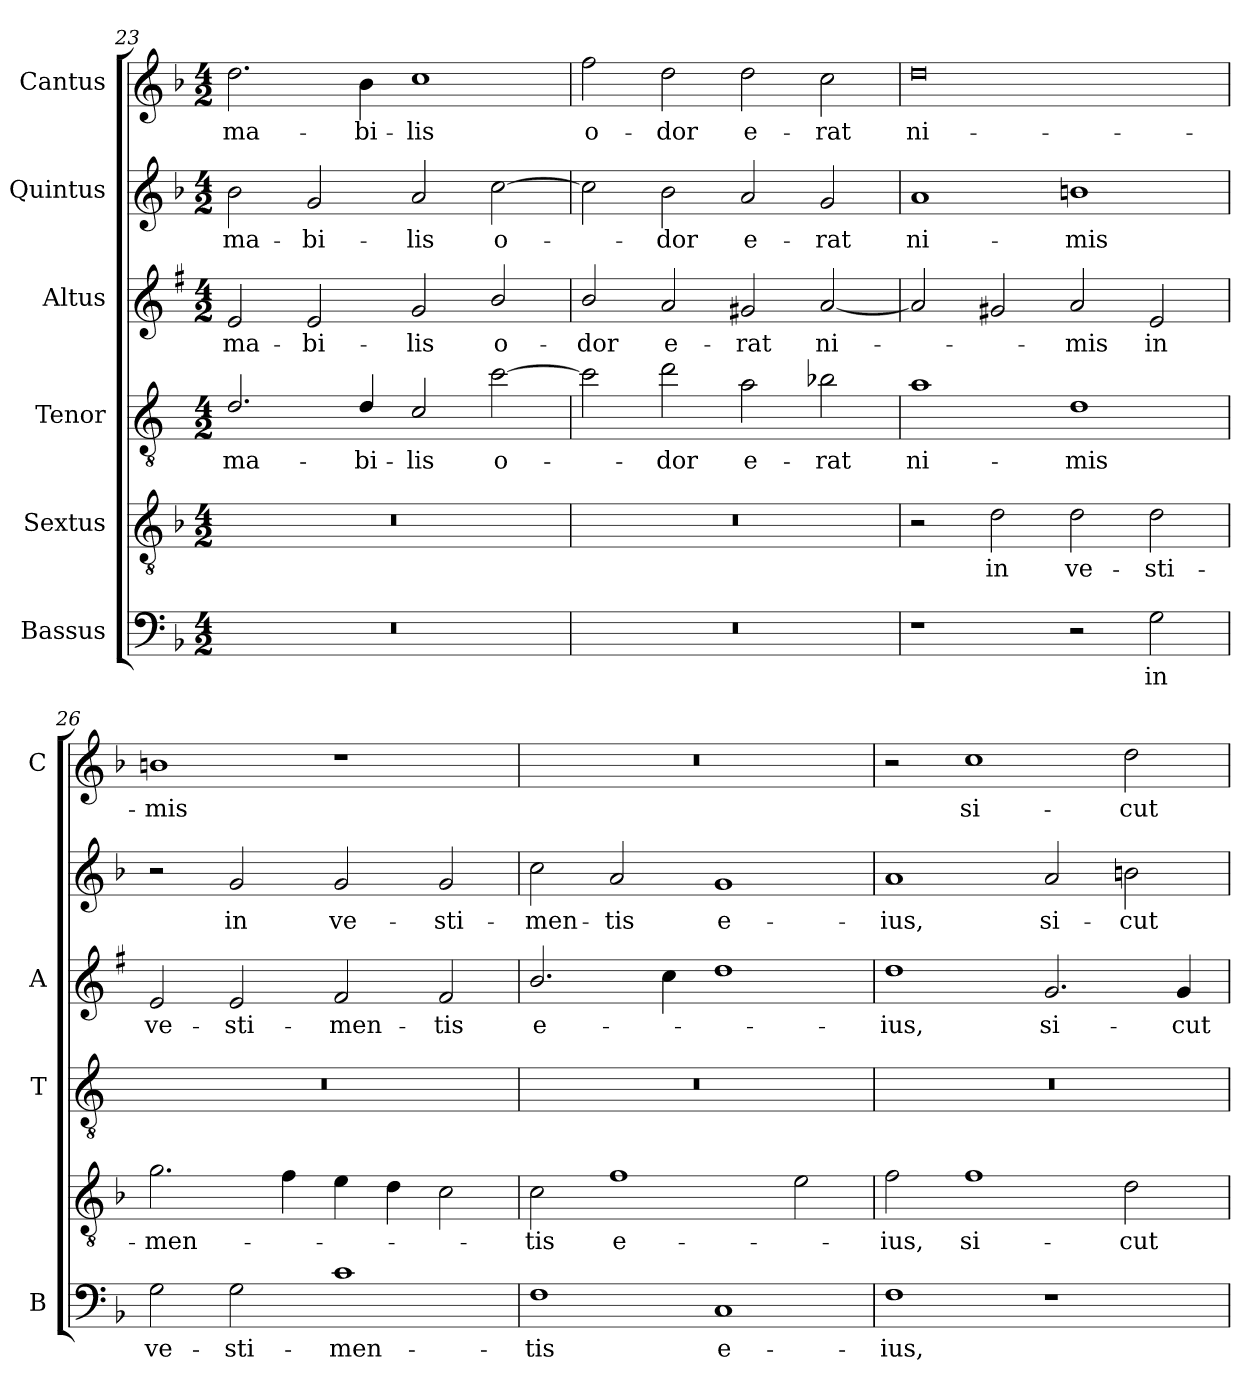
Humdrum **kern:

**kern	**text	**kern	**text	**kern	**text	**kern	**text	**kern	**text	**kern	**text
*part6	*part6	*part5	*part5	*part4	*part4	*part3	*part3	*part2	*part2	*part1	*part1
*staff6	*staff6	*staff5	*staff5	*staff4	*staff4	*staff3	*staff3	*staff2	*staff2	*staff1	*staff1
*I"Bassus	*	*I"Sextus	*	*I"Tenor	*	*I"Altus	*	*I"Quintus	*	*I"Cantus	*
*I'B	*	*	*	*I'T	*	*I'A	*	*	*	*I'C	*
*clefF4	*	*clefGv2	*	*clefGv2	*	*clefG2	*	*clefG2	*	*clefG2	*
*	*	*	*	*ITrd4c7	*	*ITrd1c2	*	*	*	*	*
*k[b-]	*	*k[b-]	*	*k[b-]	*	*k[b-]	*	*k[b-]	*	*k[b-]	*
*F:	*	*F:	*	*F:	*	*F:	*	*F:	*	*F:	*
*M4/2	*	*M4/2	*	*M4/2	*	*M4/2	*	*M4/2	*	*M4/2	*
=23	=23	=23	=23	=23	=23	=23	=23	=23	=23	=23	=23
!	!	!	!	!	!LO:LY:b	!	!LO:LY:b	!	!LO:LY:b	!	!LO:LY:b
0r	.	0r	.	2.G/	-ma-	2d/	-ma-	2b-\	-ma-	2.dd\	-ma-
!	!	!	!	!	!	!	!LO:LY:b	!	!LO:LY:b	!	!
.	.	.	.	.	.	2d/	-bi-	2g/	-bi-	.	.
!	!	!	!	!	!LO:LY:b	!	!	!	!	!	!LO:LY:b
.	.	.	.	4G/	-bi-	.	.	.	.	4b-\	-bi-
!	!	!	!	!	!LO:LY:b	!	!LO:LY:b	!	!LO:LY:b	!	!LO:LY:b
.	.	.	.	2F/	-lis	2f/	-lis	2a/	-lis	1cc	-lis
!	!	!	!	!	!LO:LY:b	!	!LO:LY:b	!	!LO:LY:b	!	!
.	.	.	.	[2f\	o-	2a/	o-	[2cc\	o-	.	.
=24	=24	=24	=24	=24	=24	=24	=24	=24	=24	=24	=24
!	!	!	!	!	!	!	!LO:LY:b	!	!	!	!LO:LY:b
0r	.	0r	.	2f\]	.	2a/	-dor	2cc\]	.	2ff\	o-
!	!	!	!	!	!LO:LY:b	!	!LO:LY:b	!	!LO:LY:b	!	!LO:LY:b
.	.	.	.	2g\	-dor	2g/	e-	2b-\	-dor	2dd\	-dor
!	!	!	!	!	!LO:LY:b	!	!LO:LY:b	!	!LO:LY:b	!	!LO:LY:b
.	.	.	.	2d\	e-	2f#X/	-rat	2a/	e-	2dd\	e-
!	!	!	!	!	!LO:LY:b	!	!LO:LY:b	!	!LO:LY:b	!	!LO:LY:b
.	.	.	.	2e-X\	-rat	[2g/	ni-	2g/	-rat	2cc\	-rat
=25	=25	=25	=25	=25	=25	=25	=25	=25	=25	=25	=25
!	!	!	!	!	!LO:LY:b	!	!	!	!LO:LY:b	!	!LO:LY:b
1r	.	2r	.	1d	ni-	2g/]	.	1a	ni-	0dd	ni-
!	!	!	!LO:LY:b	!	!	!	!	!	!	!	!
.	.	2d\	in	.	.	2f#X/	.	.	.	.	.
!	!	!	!LO:LY:b	!	!LO:LY:b	!	!LO:LY:b	!	!LO:LY:b	!	!
2r	.	2d\	ve-	1G	-mis	2g/	-mis	1bn	-mis	.	.
!	!LO:LY:b	!	!LO:LY:b	!	!	!	!LO:LY:b	!	!	!	!
2G\	in	2d\	-sti-	.	.	2d/	in	.	.	.	.
=26	=26	=26	=26	=26	=26	=26	=26	=26	=26	=26	=26
!	!LO:LY:b	!	!LO:LY:b	!	!	!	!LO:LY:b	!	!	!	!LO:LY:b
2G\	ve-	2.g\	-men-	0r	.	2d/	ve-	2r	.	1bn	-mis
!	!LO:LY:b	!	!	!	!	!	!LO:LY:b	!	!LO:LY:b	!	!
2G\	-sti-	.	.	.	.	2d/	-sti-	2g/	in	.	.
.	.	4f\	.	.	.	.	.	.	.	.	.
!	!LO:LY:b	!	!	!	!	!	!LO:LY:b	!	!LO:LY:b	!	!
1c	-men-	4e\	.	.	.	2e/	-men-	2g/	ve-	1r	.
.	.	4d\	.	.	.	.	.	.	.	.	.
!	!	!	!	!	!	!	!LO:LY:b	!	!LO:LY:b	!	!
.	.	2c\	.	.	.	2e/	-tis	2g/	-sti-	.	.
!!LO:PB:g=z
=27	=27	=27	=27	=27	=27	=27	=27	=27	=27	=27	=27
!	!LO:LY:b	!	!LO:LY:b	!	!	!	!LO:LY:b	!	!LO:LY:b	!	!
1F	-tis	2c\	-tis	0r	.	2.a/	e-	2cc\	-men-	0r	.
!	!	!	!LO:LY:b	!	!	!	!	!	!LO:LY:b	!	!
.	.	1f	e-	.	.	.	.	2a/	-tis	.	.
.	.	.	.	.	.	4b-\	.	.	.	.	.
!	!LO:LY:b	!	!	!	!	!	!	!	!LO:LY:b	!	!
1C	e-	.	.	.	.	1cc	.	1g	e-	.	.
.	.	2e\	.	.	.	.	.	.	.	.	.
=28	=28	=28	=28	=28	=28	=28	=28	=28	=28	=28	=28
!	!LO:LY:b	!	!LO:LY:b	!	!	!	!LO:LY:b	!	!LO:LY:b	!	!
1F	-ius,	2f\	-ius,	0r	.	1cc	-ius,	1a	-ius,	2r	.
!	!	!	!LO:LY:b	!	!	!	!	!	!	!	!LO:LY:b
.	.	1f	si-	.	.	.	.	.	.	1cc	si-
!	!	!	!	!	!	!	!LO:LY:b	!	!LO:LY:b	!	!
1r	.	.	.	.	.	2.f/	si-	2a/	si-	.	.
!	!	!	!LO:LY:b	!	!	!	!	!	!LO:LY:b	!	!LO:LY:b
.	.	2d\	-cut	.	.	.	.	2bn\	-cut	2dd\	-cut
!	!	!	!	!	!	!	!LO:LY:b	!	!	!	!
.	.	.	.	.	.	4f/	-cut	.	.	.	.
=	=	=	=	=	=	=	=	=	=	=	=
*-	*-	*-	*-	*-	*-	*-	*-	*-	*-	*-	*-
